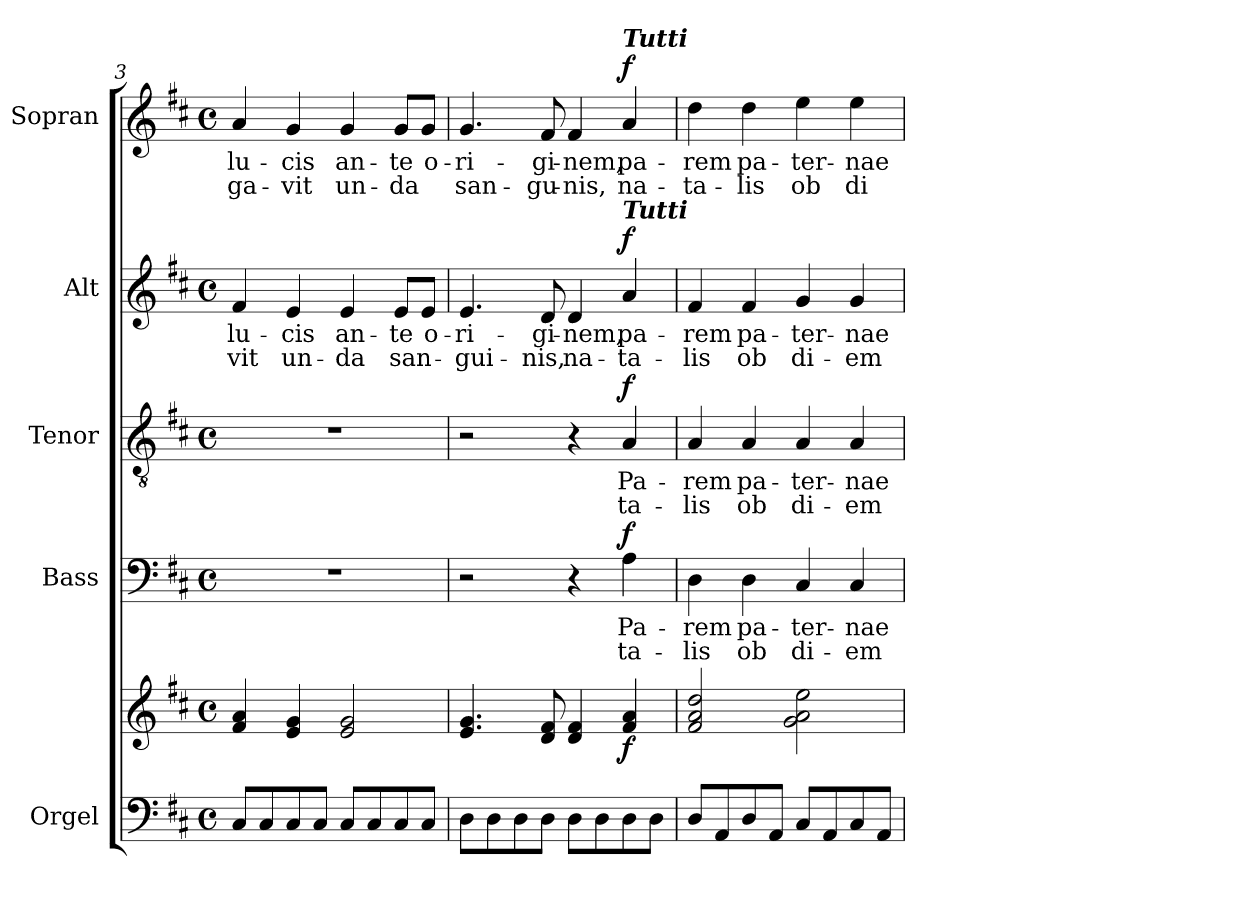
**kern	**kern	**dynam	**kern	**text	**text	**dynam	**kern	**text	**text	**dynam	**kern	**text	**text	**dynam	**kern	**text	**text	**dynam
*part5	*part5	*part5	*part4	*part4	*part4	*part4	*part3	*part3	*part3	*part3	*part2	*part2	*part2	*part2	*part1	*part1	*part1	*part1
*staff6	*staff5	*staff5/6	*staff4	*staff4	*staff4	*staff4	*staff3	*staff3	*staff3	*staff3	*staff2	*staff2	*staff2	*staff2	*staff1	*staff1	*staff1	*staff1
*I"Orgel	*	*	*I"Bass	*	*	*	*I"Tenor	*	*	*	*I"Alt	*	*	*	*I"Sopran	*	*	*
*I'Org.	*	*	*I'B.	*	*	*	*I'T.	*	*	*	*I'A.	*	*	*	*I'S.	*	*	*
*clefF4	*clefG2	*	*clefF4	*	*	*	*clefGv2	*	*	*	*clefG2	*	*	*	*clefG2	*	*	*
*k[f#c#]	*k[f#c#]	*	*k[f#c#]	*	*	*	*k[f#c#]	*	*	*	*k[f#c#]	*	*	*	*k[f#c#]	*	*	*
*D:	*D:	*	*D:	*	*	*	*D:	*	*	*	*D:	*	*	*	*D:	*	*	*
*M4/4	*M4/4	*	*M4/4	*	*	*	*M4/4	*	*	*	*M4/4	*	*	*	*M4/4	*	*	*
*met(c)	*met(c)	*	*met(c)	*	*	*	*met(c)	*	*	*	*met(c)	*	*	*	*met(c)	*	*	*
=3	=3	=3	=3	=3	=3	=3	=3	=3	=3	=3	=3	=3	=3	=3	=3	=3	=3	=3
!	!	!	!	!	!	!	!	!	!	!	!	!LO:LY:b	!LO:LY:b	!	!	!LO:LY:b	!LO:LY:b	!
8C#/L	4f#/ 4a/	.	1r	.	.	.	1r	.	.	.	4f#/	lu-	-vit	.	4a/	lu-	-ga-	.
8C#/	.	.	.	.	.	.	.	.	.	.	.	.	.	.	.	.	.	.
!	!	!	!	!	!	!	!	!	!	!	!	!LO:LY:b	!LO:LY:b	!	!	!LO:LY:b	!LO:LY:b	!
8C#/	4e/ 4g/	.	.	.	.	.	.	.	.	.	4e/	-cis	un-	.	4g/	-cis	-vit	.
8C#/J	.	.	.	.	.	.	.	.	.	.	.	.	.	.	.	.	.	.
!	!	!	!	!	!	!	!	!	!	!	!	!LO:LY:b	!LO:LY:b	!	!	!LO:LY:b	!LO:LY:b	!
8C#/L	2e/ 2g/	.	.	.	.	.	.	.	.	.	4e/	an-	-da	.	4g/	an-	un-	.
8C#/	.	.	.	.	.	.	.	.	.	.	.	.	.	.	.	.	.	.
!	!	!	!	!	!	!	!	!	!	!	!	!LO:LY:b	!LO:LY:b	!	!	!LO:LY:b	!LO:LY:b	!
8C#/	.	.	.	.	.	.	.	.	.	.	8e/L	-te	san-	.	8g/L	-te	-da	.
!	!	!	!	!	!	!	!	!	!	!	!	!LO:LY:b	!	!	!	!LO:LY:b	!	!
8C#/J	.	.	.	.	.	.	.	.	.	.	8e/J	o-	.	.	8g/J	o-	.	.
=4	=4	=4	=4	=4	=4	=4	=4	=4	=4	=4	=4	=4	=4	=4	=4	=4	=4	=4
!	!	!	!	!	!	!	!	!	!	!	!	!LO:LY:b	!LO:LY:b	!	!	!LO:LY:b	!LO:LY:b	!
8D\L	4.e/ 4.g/	.	2r	.	.	.	2r	.	.	.	4.e/	-ri-	-gui-	.	4.g/	-ri-	san-	.
8D\	.	.	.	.	.	.	.	.	.	.	.	.	.	.	.	.	.	.
8D\	.	.	.	.	.	.	.	.	.	.	.	.	.	.	.	.	.	.
!	!	!	!	!	!	!	!	!	!	!	!	!LO:LY:b	!LO:LY:b	!	!	!LO:LY:b	!LO:LY:b	!
8D\J	8d/ 8f#/	.	.	.	.	.	.	.	.	.	8d/	-gi-	-nis,	.	8f#/	-gi-	-gu-	.
!	!	!	!	!	!	!	!	!	!	!	!	!LO:LY:b	!LO:LY:b	!	!	!LO:LY:b	!LO:LY:b	!
8D\L	4d/ 4f#/	.	4r	.	.	.	4r	.	.	.	4d/	-nem,	na-	.	4f#/	-nem,	-nis,	.
8D\	.	.	.	.	.	.	.	.	.	.	.	.	.	.	.	.	.	.
!	!	!	!	!	!	!	!	!	!	!	!	!	!	!	!LO:TX:a:Bi:t=Tutti	!	!	!
!	!	!	!	!	!	!	!	!	!	!	!LO:TX:a:Bi:t=Tutti	!	!	!	!	!	!	!
!	!	!LO:DY:b	!	!LO:LY:b	!LO:LY:b	!LO:DY:a	!	!LO:LY:b	!LO:LY:b	!LO:DY:a	!	!LO:LY:b	!LO:LY:b	!LO:DY:a	!	!LO:LY:b	!LO:LY:b	!LO:DY:a
8D\	4f#/ 4a/	f	4A\	Pa-	ta-	f	4A/	Pa-	ta-	f	4a/	pa-	-ta-	f	4a/	pa-	na-	f
8D\J	.	.	.	.	.	.	.	.	.	.	.	.	.	.	.	.	.	.
=5	=5	=5	=5	=5	=5	=5	=5	=5	=5	=5	=5	=5	=5	=5	=5	=5	=5	=5
!	!	!	!	!LO:LY:b	!LO:LY:b	!	!	!LO:LY:b	!LO:LY:b	!	!	!LO:LY:b	!LO:LY:b	!	!	!LO:LY:b	!LO:LY:b	!
8D/L	2f#/ 2a/ 2dd/	.	4D\	-rem	-lis	.	4A/	-rem	-lis	.	4f#/	-rem	-lis	.	4dd\	-rem	-ta-	.
8AA/	.	.	.	.	.	.	.	.	.	.	.	.	.	.	.	.	.	.
!	!	!	!	!LO:LY:b	!LO:LY:b	!	!	!LO:LY:b	!LO:LY:b	!	!	!LO:LY:b	!LO:LY:b	!	!	!LO:LY:b	!LO:LY:b	!
8D/	.	.	4D\	pa-	ob	.	4A/	pa-	ob	.	4f#/	pa-	ob	.	4dd\	pa-	-lis	.
8AA/J	.	.	.	.	.	.	.	.	.	.	.	.	.	.	.	.	.	.
!	!	!	!	!LO:LY:b	!LO:LY:b	!	!	!LO:LY:b	!LO:LY:b	!	!	!LO:LY:b	!LO:LY:b	!	!	!LO:LY:b	!LO:LY:b	!
8C#/L	2g\ 2a\ 2ee\	.	4C#/	-ter-	di-	.	4A/	-ter-	di-	.	4g/	-ter-	di-	.	4ee\	-ter-	ob	.
8AA/	.	.	.	.	.	.	.	.	.	.	.	.	.	.	.	.	.	.
!	!	!	!	!LO:LY:b	!LO:LY:b	!	!	!LO:LY:b	!LO:LY:b	!	!	!LO:LY:b	!LO:LY:b	!	!	!LO:LY:b	!LO:LY:b	!
8C#/	.	.	4C#/	-nae	-em	.	4A/	-nae	-em	.	4g/	-nae	-em	.	4ee\	-nae	di-	.
8AA/J	.	.	.	.	.	.	.	.	.	.	.	.	.	.	.	.	.	.
=	=	=	=	=	=	=	=	=	=	=	=	=	=	=	=	=	=	=
*-	*-	*-	*-	*-	*-	*-	*-	*-	*-	*-	*-	*-	*-	*-	*-	*-	*-	*-
